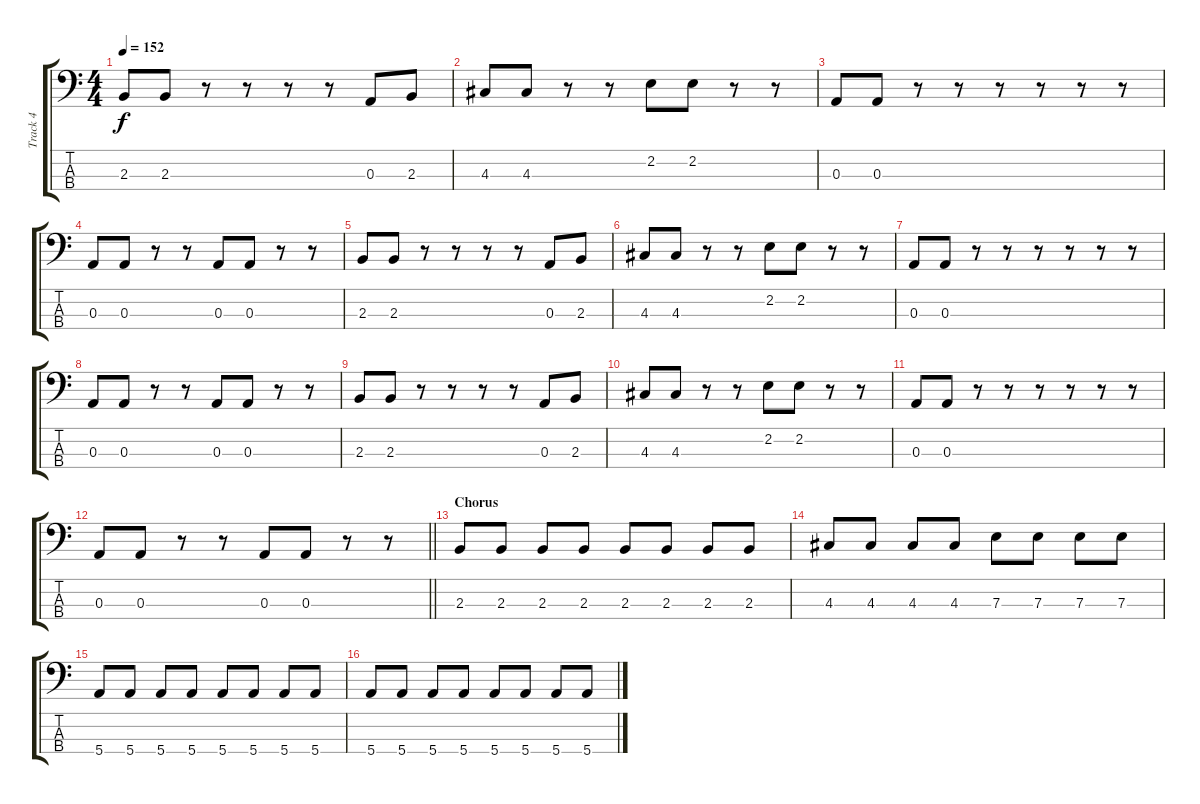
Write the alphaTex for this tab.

\track ("Track 4" "Track 4") {instrument electricbassfinger}
\staff {score tabs}
\tuning (G2 D2 A1 E1) {hide}
\ts (4 4)
\tempo 152
\clef f4
\ks c
2.3.8{dy f} 2.3.8 r.8 r.8 r.8 r.8 0.3.8 2.3.8 |
4.3.8 4.3.8 r.8 r.8 2.2.8 2.2.8 r.8 r.8 |
0.3.8 0.3.8 r.8 r.8 r.8 r.8 r.8 r.8 |
0.3.8 0.3.8 r.8 r.8 0.3.8 0.3.8 r.8 r.8 |
2.3.8 2.3.8 r.8 r.8 r.8 r.8 0.3.8 2.3.8 |
4.3.8 4.3.8 r.8 r.8 2.2.8 2.2.8 r.8 r.8 |
0.3.8 0.3.8 r.8 r.8 r.8 r.8 r.8 r.8 |
0.3.8 0.3.8 r.8 r.8 0.3.8 0.3.8 r.8 r.8 |
2.3.8 2.3.8 r.8 r.8 r.8 r.8 0.3.8 2.3.8 |
4.3.8 4.3.8 r.8 r.8 2.2.8 2.2.8 r.8 r.8 |
0.3.8 0.3.8 r.8 r.8 r.8 r.8 r.8 r.8 |
\barLineRight lightlight
0.3.8 0.3.8 r.8 r.8 0.3.8 0.3.8 r.8 r.8 |
\section ("" "Chorus")
2.3.8 2.3.8 2.3.8 2.3.8 2.3.8 2.3.8 2.3.8 2.3.8 |
4.3.8 4.3.8 4.3.8 4.3.8 7.3.8 7.3.8 7.3.8 7.3.8 |
5.4.8 5.4.8 5.4.8 5.4.8 5.4.8 5.4.8 5.4.8 5.4.8 |
5.4.8 5.4.8 5.4.8 5.4.8 5.4.8 5.4.8 5.4.8 5.4.8
